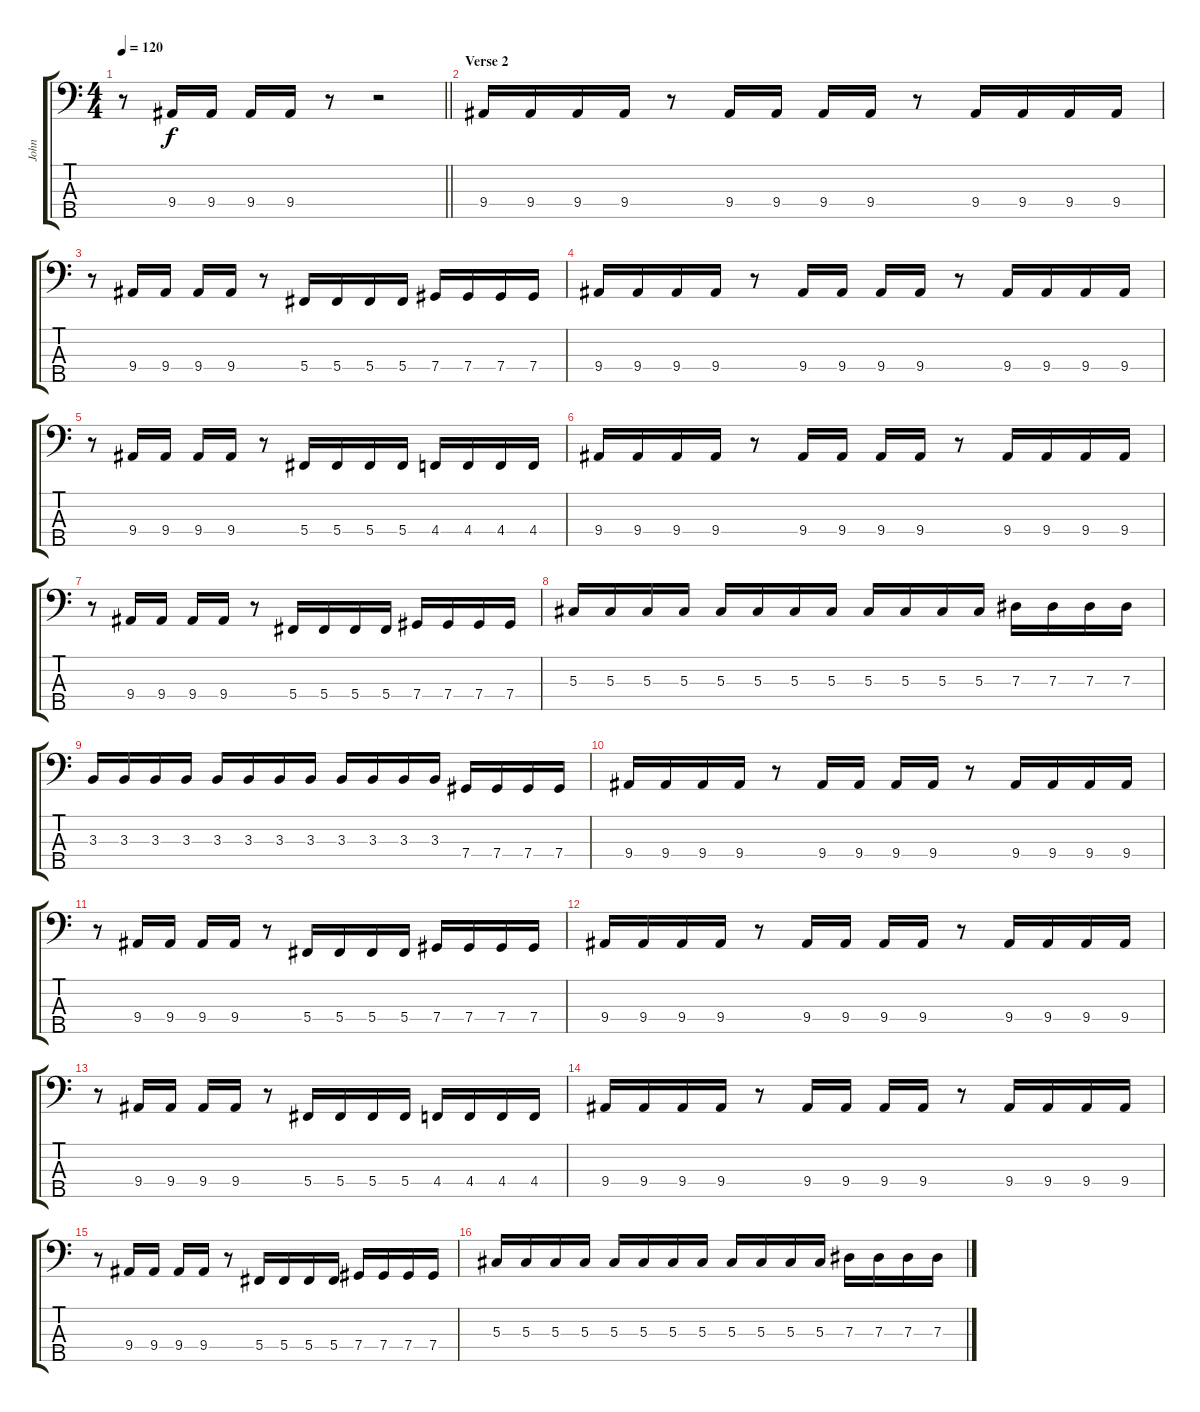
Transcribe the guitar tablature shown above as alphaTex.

\track ("John" "John") {instrument electricbasspick}
\staff {score tabs}
\tuning (Gb2 Db2 Ab1 Db1 Bb0) {hide}
\ts (4 4)
\tempo 120
\clef f4
\barLineRight lightlight
\ks c
r.8{dy f} 9.4.16 9.4.16 9.4.16 9.4.16 r.8 r.2 |
\section ("" "Verse 2")
9.4.16 9.4.16 9.4.16 9.4.16 r.8 9.4.16 9.4.16 9.4.16 9.4.16 r.8 9.4.16 9.4.16 9.4.16 9.4.16 |
r.8 9.4.16 9.4.16 9.4.16 9.4.16 r.8 5.4.16 5.4.16 5.4.16 5.4.16 7.4.16 7.4.16 7.4.16 7.4.16 |
9.4.16 9.4.16 9.4.16 9.4.16 r.8 9.4.16 9.4.16 9.4.16 9.4.16 r.8 9.4.16 9.4.16 9.4.16 9.4.16 |
r.8 9.4.16 9.4.16 9.4.16 9.4.16 r.8 5.4.16 5.4.16 5.4.16 5.4.16 4.4.16 4.4.16 4.4.16 4.4.16 |
9.4.16 9.4.16 9.4.16 9.4.16 r.8 9.4.16 9.4.16 9.4.16 9.4.16 r.8 9.4.16 9.4.16 9.4.16 9.4.16 |
r.8 9.4.16 9.4.16 9.4.16 9.4.16 r.8 5.4.16 5.4.16 5.4.16 5.4.16 7.4.16 7.4.16 7.4.16 7.4.16 |
5.3.16 5.3.16 5.3.16 5.3.16 5.3.16 5.3.16 5.3.16 5.3.16 5.3.16 5.3.16 5.3.16 5.3.16 7.3.16 7.3.16 7.3.16 7.3.16 |
3.3.16 3.3.16 3.3.16 3.3.16 3.3.16 3.3.16 3.3.16 3.3.16 3.3.16 3.3.16 3.3.16 3.3.16 7.4.16 7.4.16 7.4.16 7.4.16 |
9.4.16 9.4.16 9.4.16 9.4.16 r.8 9.4.16 9.4.16 9.4.16 9.4.16 r.8 9.4.16 9.4.16 9.4.16 9.4.16 |
r.8 9.4.16 9.4.16 9.4.16 9.4.16 r.8 5.4.16 5.4.16 5.4.16 5.4.16 7.4.16 7.4.16 7.4.16 7.4.16 |
9.4.16 9.4.16 9.4.16 9.4.16 r.8 9.4.16 9.4.16 9.4.16 9.4.16 r.8 9.4.16 9.4.16 9.4.16 9.4.16 |
r.8 9.4.16 9.4.16 9.4.16 9.4.16 r.8 5.4.16 5.4.16 5.4.16 5.4.16 4.4.16 4.4.16 4.4.16 4.4.16 |
9.4.16 9.4.16 9.4.16 9.4.16 r.8 9.4.16 9.4.16 9.4.16 9.4.16 r.8 9.4.16 9.4.16 9.4.16 9.4.16 |
r.8 9.4.16 9.4.16 9.4.16 9.4.16 r.8 5.4.16 5.4.16 5.4.16 5.4.16 7.4.16 7.4.16 7.4.16 7.4.16 |
5.3.16 5.3.16 5.3.16 5.3.16 5.3.16 5.3.16 5.3.16 5.3.16 5.3.16 5.3.16 5.3.16 5.3.16 7.3.16 7.3.16 7.3.16 7.3.16
